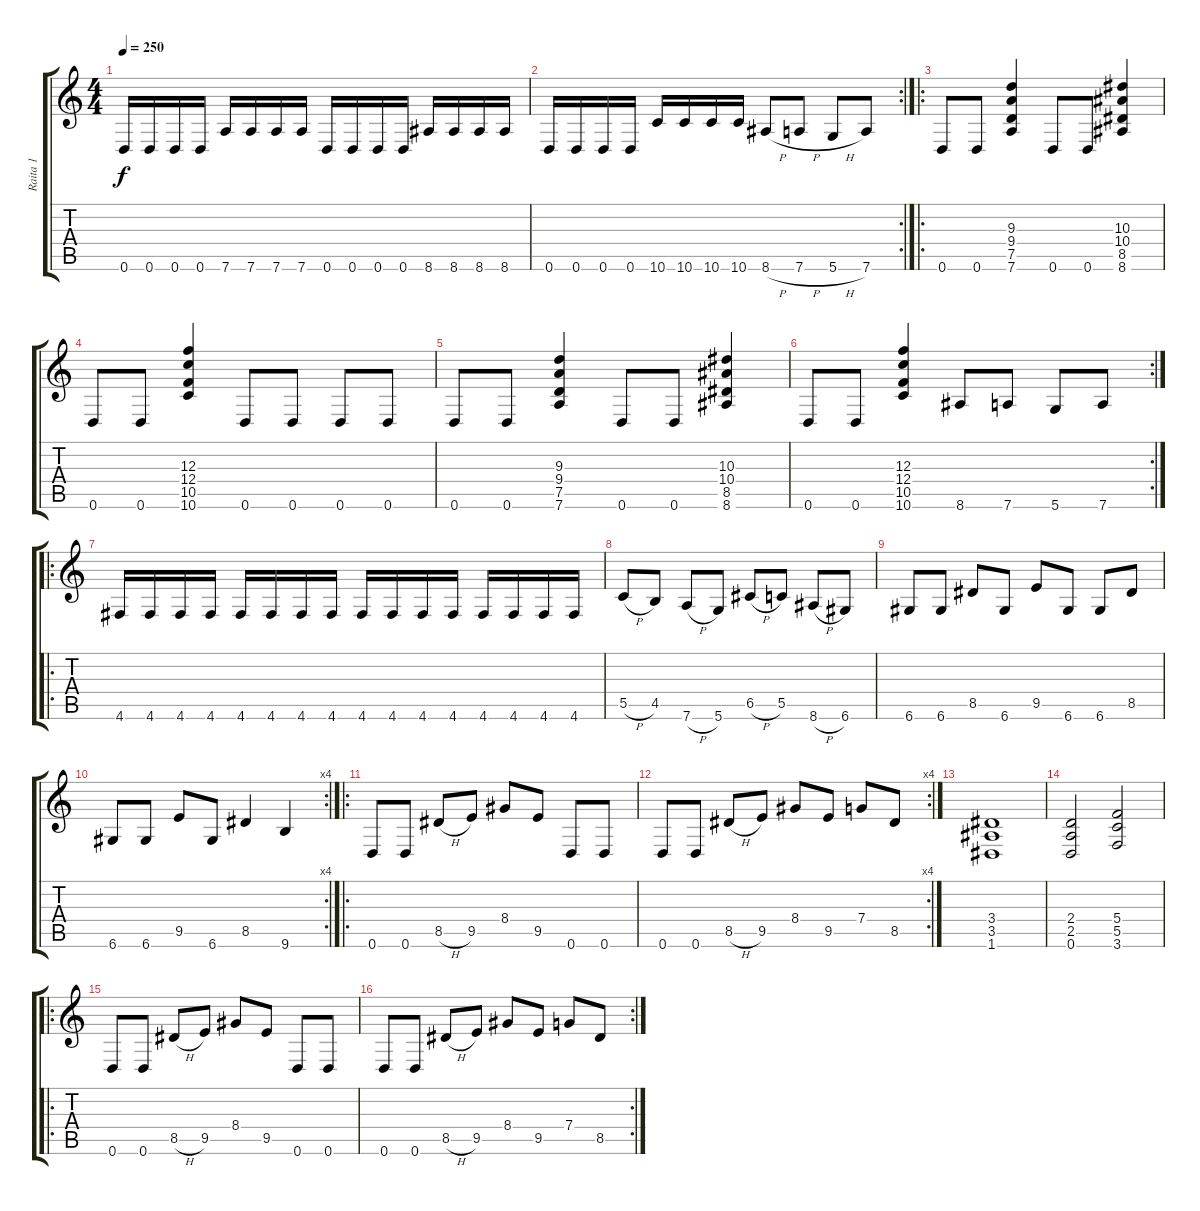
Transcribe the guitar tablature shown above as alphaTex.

\track ("Raita 1" "Raita 1") {instrument distortionguitar}
\staff {score tabs}
\tuning (D4 A3 F3 C3 G2 D2) {hide}
\ts (4 4)
\tempo 250
\clef g2
\ks c
0.6.16{dy f} 0.6.16 0.6.16 0.6.16 7.6.16 7.6.16 7.6.16 7.6.16 0.6.16 0.6.16 0.6.16 0.6.16 8.6.16 8.6.16 8.6.16 8.6.16 |
\rc 2
0.6.16 0.6.16 0.6.16 0.6.16 10.6.16 10.6.16 10.6.16 10.6.16 8.6{h}.8 7.6{h}.8 5.6{h}.8 7.6.8 |
\ro
0.6.8 0.6.8 (9.3 9.4 7.5 7.6).4 0.6.8 0.6.8 (10.3 10.4 8.5 8.6).4 |
0.6.8 0.6.8 (12.3 12.4 10.5 10.6).4 0.6.8 0.6.8 0.6.8 0.6.8 |
0.6.8 0.6.8 (9.3 9.4 7.5 7.6).4 0.6.8 0.6.8 (10.3 10.4 8.5 8.6).4 |
\rc 2
0.6.8 0.6.8 (12.3 12.4 10.5 10.6).4 8.6.8 7.6.8 5.6.8 7.6.8 |
\ro
4.6.16 4.6.16 4.6.16 4.6.16 4.6.16 4.6.16 4.6.16 4.6.16 4.6.16 4.6.16 4.6.16 4.6.16 4.6.16 4.6.16 4.6.16 4.6.16 |
5.5{h}.8 4.5.8 7.6{h}.8 5.6.8 6.5{h}.8 5.5.8 8.6{h}.8 6.6.8 |
6.6.8 6.6.8 8.5.8 6.6.8 9.5.8 6.6.8 6.6.8 8.5.8 |
\rc 4
6.6.8 6.6.8 9.5.8 6.6.8 8.5.4 9.6.4 |
\ro
0.6.8 0.6.8 8.5{h}.8 9.5.8 8.4.8 9.5.8 0.6.8 0.6.8 |
\rc 4
0.6.8 0.6.8 8.5{h}.8 9.5.8 8.4.8 9.5.8 7.4.8 8.5.8 |
(3.4 3.5 1.6).1 |
(2.4 2.5 0.6).2 (5.4 5.5 3.6).2 |
\ro
0.6.8 0.6.8 8.5{h}.8 9.5.8 8.4.8 9.5.8 0.6.8 0.6.8 |
\rc 2
0.6.8 0.6.8 8.5{h}.8 9.5.8 8.4.8 9.5.8 7.4.8 8.5.8
